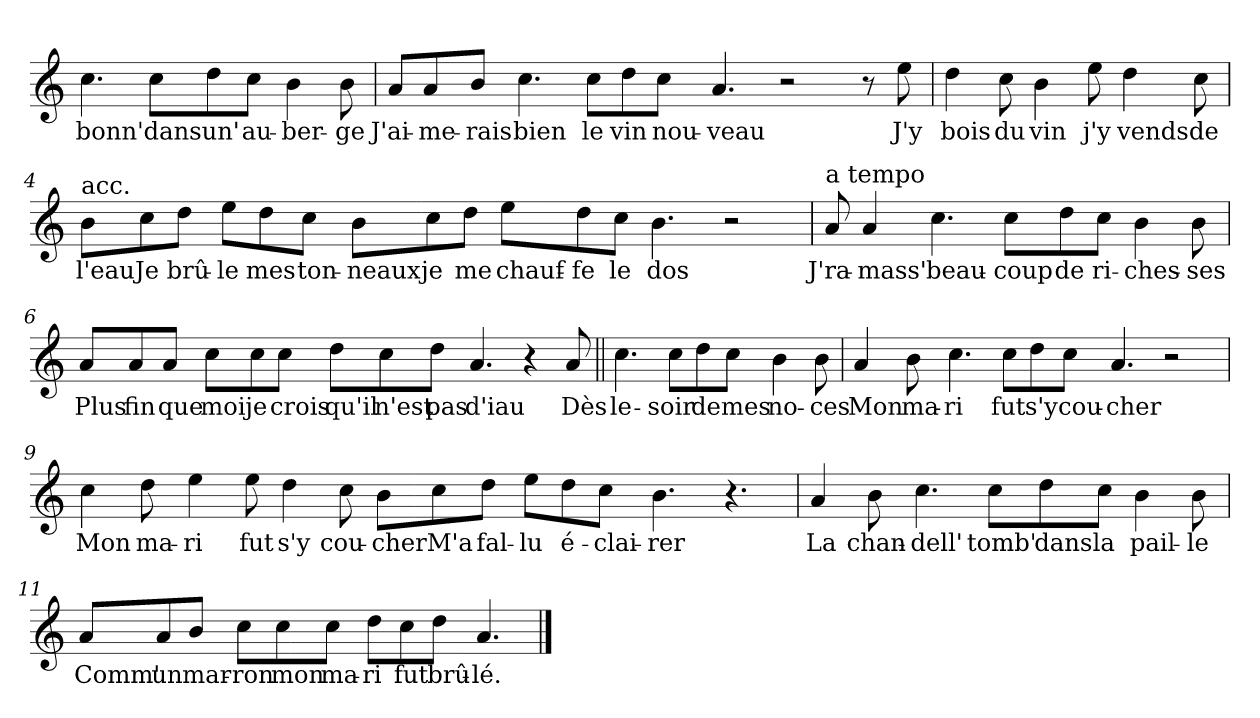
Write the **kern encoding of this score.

**kern	**text
*part1	*part1
*staff1	*staff1
*clefG2	*
*k[]	*
*C:	*
=1	=1
!	!LO:LY:b
4.cc\	bonn'
!	!LO:LY:b
8cc\L	dans
!	!LO:LY:b
8dd\	un'
!	!LO:LY:b
8cc\J	au-
!	!LO:LY:b
4b\	-ber-
!	!LO:LY:b
8b\	-ge
=2	=2
!	!LO:LY:b
8a/L	J'ai-
!	!LO:LY:b
8a/	-me-
!	!LO:LY:b
8b/J	-rais
!	!LO:LY:b
4.cc\	bien
!	!LO:LY:b
8cc\L	le
!	!LO:LY:b
8dd\	vin
!	!LO:LY:b
8cc\J	nou-
!	!LO:LY:b
4.a/	-veau
2r	.
8r	.
!	!LO:LY:b
8ee\	J'y
=3	=3
!	!LO:LY:b
4dd\	bois
!	!LO:LY:b
8cc\	du
!	!LO:LY:b
4b\	vin
!	!LO:LY:b
8ee\	j'y
!	!LO:LY:b
4dd\	vends
!	!LO:LY:b
8cc\	de
!!LO:LB:g=z
=4	=4
!LO:TX:a:t=acc.	!
!	!LO:LY:b
8b\L	l'eau
!	!LO:LY:b
8cc\	Je
!	!LO:LY:b
8dd\J	brû-
!	!LO:LY:b
8ee\L	-le
!	!LO:LY:b
8dd\	mes
!	!LO:LY:b
8cc\J	ton-
!	!LO:LY:b
8b\L	-neaux
!	!LO:LY:b
8cc\	je
!	!LO:LY:b
8dd\J	me
!	!LO:LY:b
8ee\L	chauf-
!	!LO:LY:b
8dd\	-fe
!	!LO:LY:b
8cc\J	le
!	!LO:LY:b
4.b\	dos
2r	.
=5	=5
!LO:TX:a:t=a tempo	!
!	!LO:LY:b
8a/	J'ra-
!	!LO:LY:b
4a/	-mass'
!	!LO:LY:b
4.cc\	beau-
!	!LO:LY:b
8cc\L	-coup
!	!LO:LY:b
8dd\	de
!	!LO:LY:b
8cc\J	ri-
!	!LO:LY:b
4b\	-ches-
!	!LO:LY:b
8b\	-ses
!!LO:LB:g=z
=6	=6
!	!LO:LY:b
8a/L	Plus
!	!LO:LY:b
8a/	fin
!	!LO:LY:b
8a/J	que
!	!LO:LY:b
8cc\L	moi
!	!LO:LY:b
8cc\	je
!	!LO:LY:b
8cc\J	crois
!	!LO:LY:b
8dd\L	qu'il
!	!LO:LY:b
8cc\	n'est
!	!LO:LY:b
8dd\J	pas
!	!LO:LY:b
4.a/	d'iau
4r	.
!	!LO:LY:b
8a/	Dès
=7||	=7||
!	!LO:LY:b
4.cc\	le-
!	!LO:LY:b
8cc\L	-soir
!	!LO:LY:b
8dd\	de
!	!LO:LY:b
8cc\J	mes
!	!LO:LY:b
4b\	no-
!	!LO:LY:b
8b\	-ces
!!LO:LB:g=z
=8	=8
!	!LO:LY:b
4a/	Mon
!	!LO:LY:b
8b\	ma-
!	!LO:LY:b
4.cc\	-ri
!	!LO:LY:b
8cc\L	fut
!	!LO:LY:b
8dd\	s'y
!	!LO:LY:b
8cc\J	cou-
!	!LO:LY:b
4.a/	-cher
2r	.
=9	=9
!	!LO:LY:b
4cc\	Mon
!	!LO:LY:b
8dd\	ma-
!	!LO:LY:b
4ee\	-ri
!	!LO:LY:b
8ee\	fut
!	!LO:LY:b
4dd\	s'y
!	!LO:LY:b
8cc\	cou-
!	!LO:LY:b
8b\L	-cher
!	!LO:LY:b
8cc\	M'a
!	!LO:LY:b
8dd\J	fal-
!	!LO:LY:b
8ee\L	-lu
!	!LO:LY:b
8dd\	é-
!	!LO:LY:b
8cc\J	-clai-
!	!LO:LY:b
4.b\	-rer
4.r	.
!!LO:LB:g=z
=10	=10
!	!LO:LY:b
4a/	La
!	!LO:LY:b
8b\	chan-
!	!LO:LY:b
4.cc\	-dell'
!	!LO:LY:b
8cc\L	tomb'
!	!LO:LY:b
8dd\	dans
!	!LO:LY:b
8cc\J	la
!	!LO:LY:b
4b\	pail-
!	!LO:LY:b
8b\	-le
=11	=11
!	!LO:LY:b
8a/L	Comm'
!	!LO:LY:b
8a/	un
!	!LO:LY:b
8b/J	mar-
!	!LO:LY:b
8cc\L	-ron
!	!LO:LY:b
8cc\	mon
!	!LO:LY:b
8cc\J	ma-
!	!LO:LY:b
8dd\L	-ri
!	!LO:LY:b
8cc\	fut
!	!LO:LY:b
8dd\J	brû-
!	!LO:LY:b
4.a/	-lé.
==	==
*-	*-
